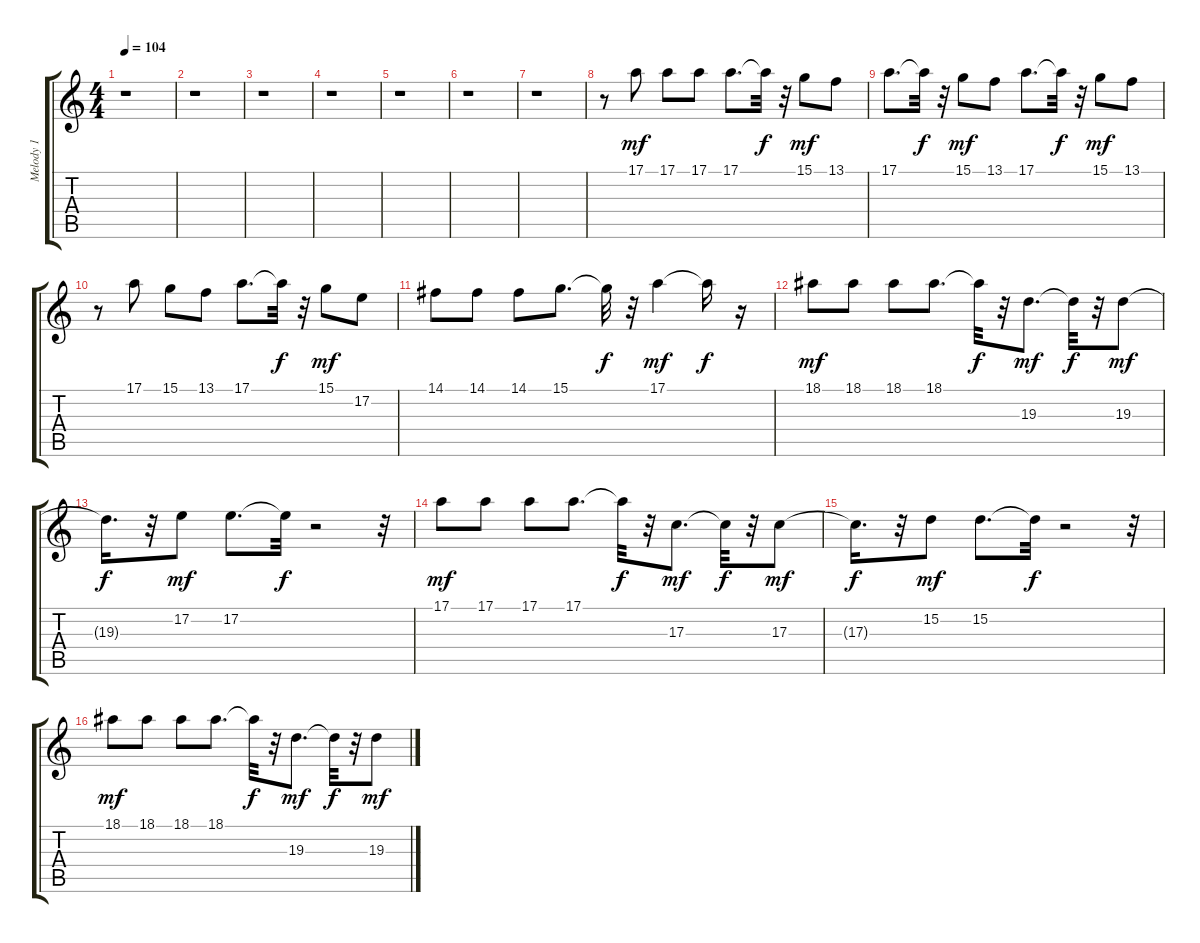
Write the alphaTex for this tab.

\track ("Melody 1" "Melody 1") {instrument synthstrings1}
\staff {score tabs}
\tuning (E4 B3 G3 D3 A2 E2) {hide}
\ts (4 4)
\tempo 104
\clef g2
\ks c
r.1{dy f} |
r.1 |
r.1 |
r.1 |
r.1 |
r.1 |
r.1 |
r.8 17.1.8{dy mf} 17.1.8 17.1.8 17.1.8{d} 17.1{t}.32{dy f} r.32 15.1.8{dy mf} 13.1.8 |
17.1.8{d} 17.1{t}.32{dy f} r.32 15.1.8{dy mf} 13.1.8 17.1.8{d} 17.1{t}.32{dy f} r.32 15.1.8{dy mf} 13.1.8 |
r.8 17.1.8 15.1.8 13.1.8 17.1.8{d} 17.1{t}.32{dy f} r.32 15.1.8{dy mf} 17.2.8 |
14.1.8 14.1.8 14.1.8 15.1.8{d} 15.1{t}.32{dy f} r.32 17.1.4{dy mf} 17.1{t}.16{dy f} r.16 |
18.1.8{dy mf} 18.1.8 18.1.8 18.1.8{d} 18.1{t}.32{dy f} r.32 19.3.8{d dy mf} 19.3{t}.32{dy f} r.32 19.3.8{dy mf} |
19.3{t}.16{d dy f} r.32 17.2.8{dy mf} 17.2.8{d} 17.2{t}.32{dy f} r.2 r.32 |
17.1.8{dy mf} 17.1.8 17.1.8 17.1.8{d} 17.1{t}.32{dy f} r.32 17.3.8{d dy mf} 17.3{t}.32{dy f} r.32 17.3.8{dy mf} |
17.3{t}.16{d dy f} r.32 15.2.8{dy mf} 15.2.8{d} 15.2{t}.32{dy f} r.2 r.32 |
18.1.8{dy mf} 18.1.8 18.1.8 18.1.8{d} 18.1{t}.32{dy f} r.32 19.3.8{d dy mf} 19.3{t}.32{dy f} r.32 19.3.8{dy mf}
